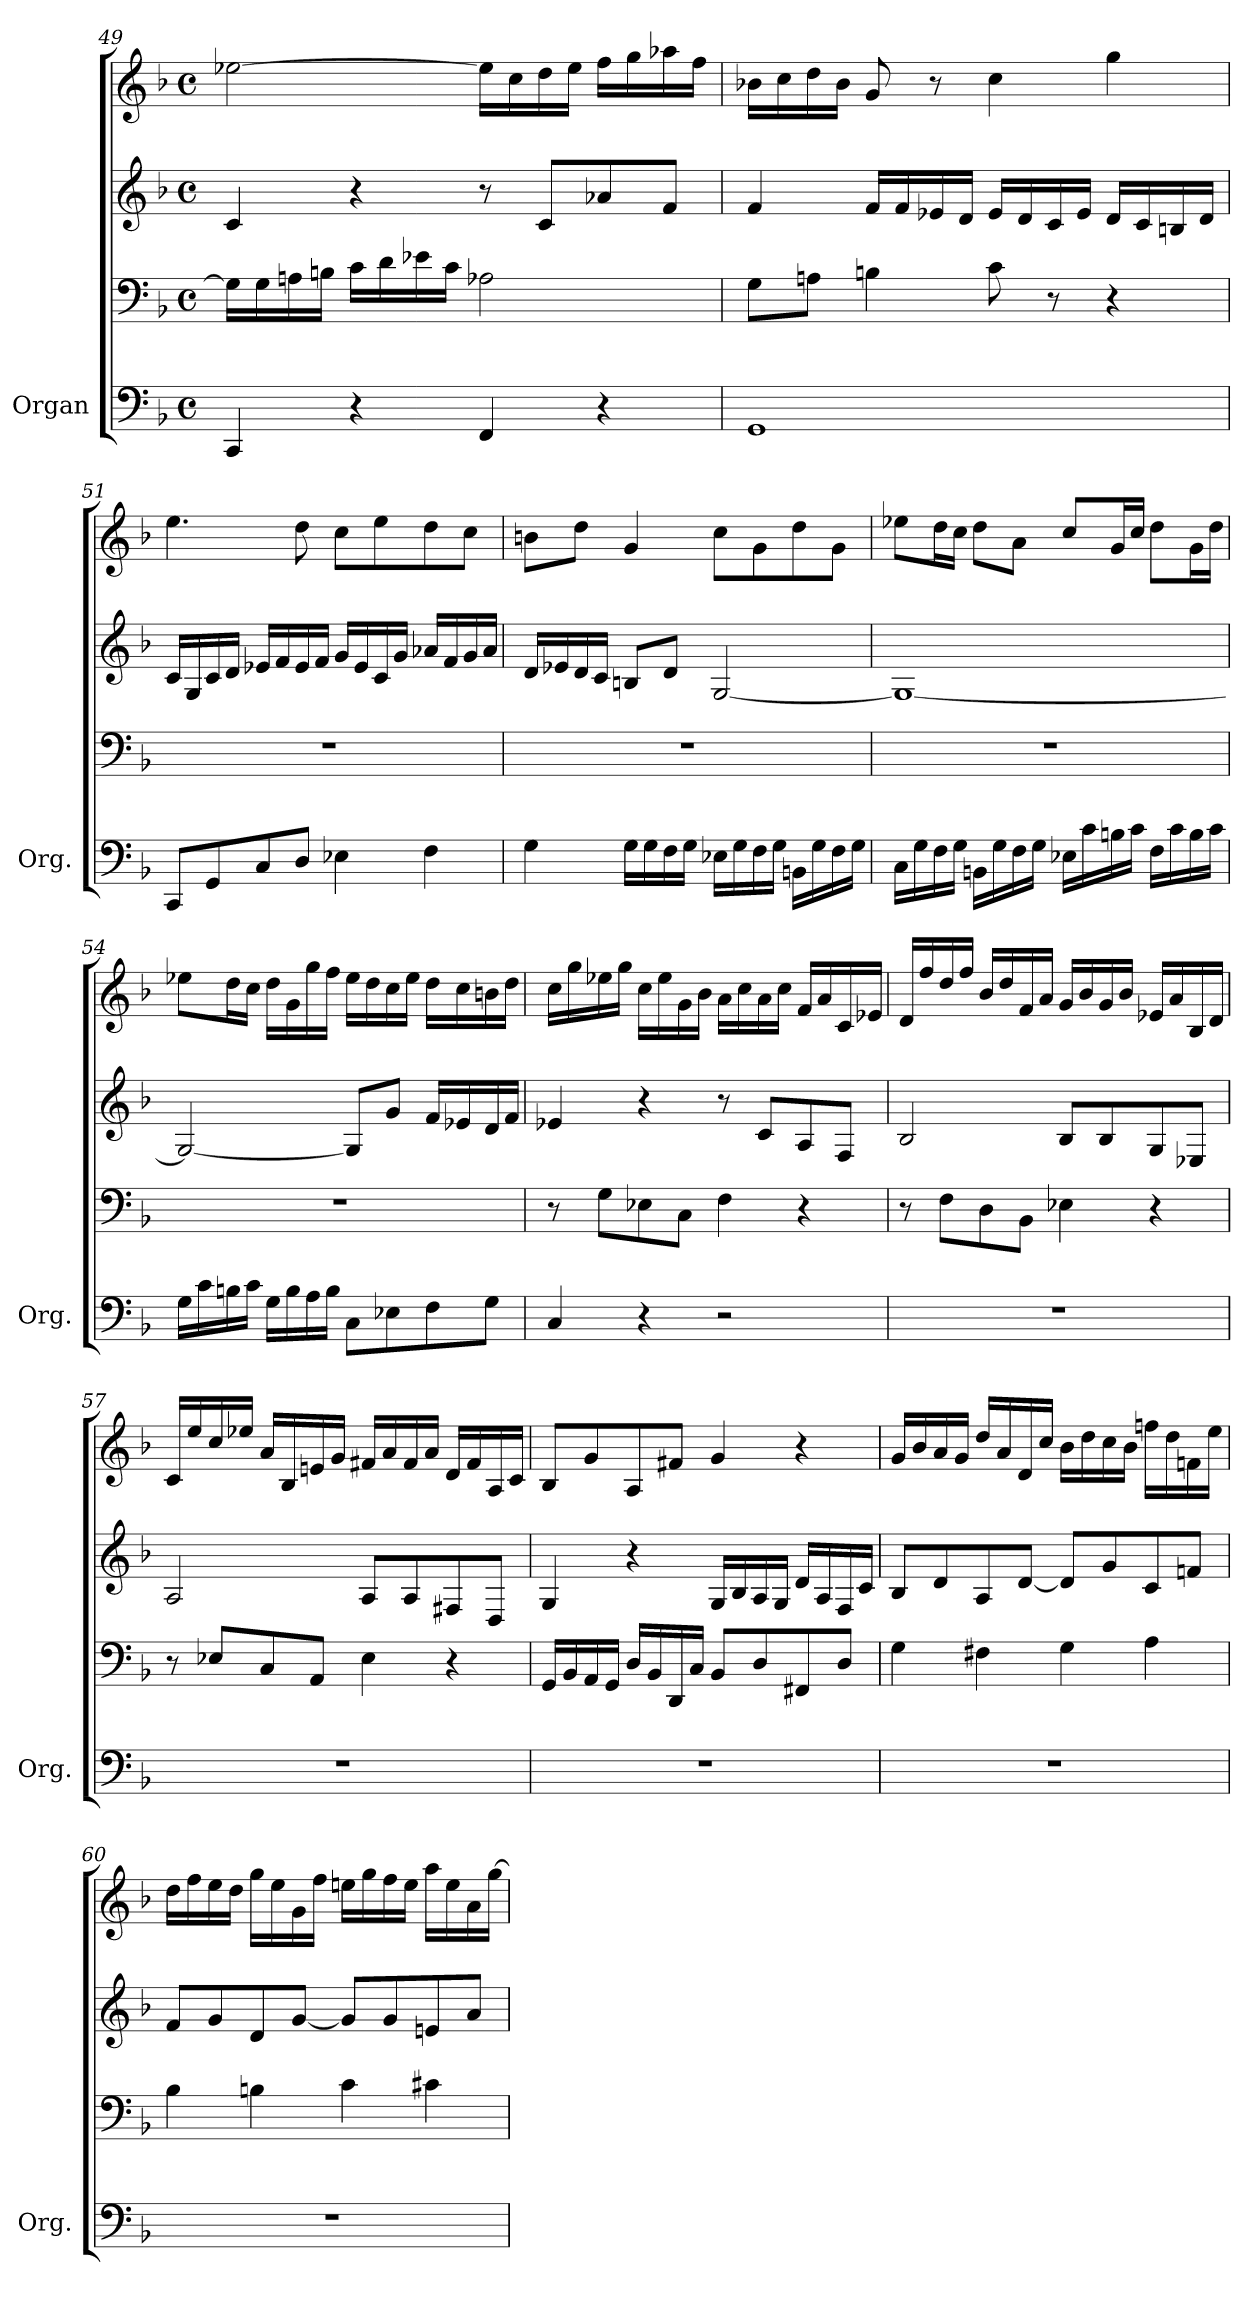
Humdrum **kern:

**kern	**kern	**kern	**kern
*part1	*part1	*part1	*part1
*staff4	*staff3	*staff2	*staff1
*I"Organ	*	*	*
*I'Org.	*	*	*
!!LO:LB:g=z
*clefF4	*clefF4	*clefG2	*clefG2
*k[b-]	*k[b-]	*k[b-]	*k[b-]
*M4/4	*M4/4	*M4/4	*M4/4
*met(c)	*met(c)	*met(c)	*met(c)
=49	=49	=49	=49
4CC/	16G\LL]	4c/	[2ee-X\
.	16G\	.	.
.	16An\	.	.
.	16Bn\JJ	.	.
4r	16c\LL	4r	.
.	16d\	.	.
.	16e-X\	.	.
.	16c\JJ	.	.
4FF/	2A-X\	8r	16ee-\LL]
.	.	.	16cc\
.	.	8c/L	16dd\
.	.	.	16ee-\JJ
4r	.	8a-X/	16ff\LL
.	.	.	16gg\
.	.	8f/J	16aa-X\
.	.	.	16ff\JJ
=50	=50	=50	=50
1GG	8G\L	4f/	16b-X\LL
.	.	.	16cc\
.	8An\J	.	16dd\
.	.	.	16b-\JJ
.	4Bn\	16f/LL	8g/
.	.	16f/	.
.	.	16e-X/	8r
.	.	16d/JJ	.
.	8c\	16e-/LL	4cc\
.	.	16d/	.
.	8r	16c/	.
.	.	16e-/JJ	.
.	4r	16d/LL	4gg\
.	.	16c/	.
.	.	16Bn/	.
.	.	16d/JJ	.
!!LO:PB:g=z
=51	=51	=51	=51
8CC/L	1r	16c/LL	4.ee\
.	.	16G/	.
8GG/	.	16c/	.
.	.	16d/JJ	.
8C/	.	16e-X/LL	.
.	.	16f/	.
8D/J	.	16e-/	8dd\
.	.	16f/JJ	.
4E-X\	.	16g/LL	8cc\L
.	.	16e-/	.
.	.	16c/	8ee\
.	.	16g/JJ	.
4F\	.	16a-X/LL	8dd\
.	.	16f/	.
.	.	16g/	8cc\J
.	.	16a-/JJ	.
=52	=52	=52	=52
4G\	1r	16d/LL	8bn\L
.	.	16e-X/	.
.	.	16d/	8dd\J
.	.	16c/JJ	.
16G\LL	.	8Bn/L	4g/
16G\	.	.	.
16F\	.	8d/J	.
16G\JJ	.	.	.
16E-X\LL	.	[2G/	8cc\L
16G\	.	.	.
16F\	.	.	8g\
16G\JJ	.	.	.
16BBn\LL	.	.	8dd\
16G\	.	.	.
16F\	.	.	8g\J
16G\JJ	.	.	.
!!LO:LB:g=z
=53	=53	=53	=53
16C\LL	1r	1G_	8ee-X\L
16G\	.	.	.
16F\	.	.	16dd\L
16G\JJ	.	.	16cc\JJ
16BBn\LL	.	.	8dd\L
16G\	.	.	.
16F\	.	.	8a\J
16G\JJ	.	.	.
16E-X\LL	.	.	8cc/L
16c\	.	.	.
16Bn\	.	.	16g/L
16c\JJ	.	.	16cc/JJ
16F\LL	.	.	8dd\L
16c\	.	.	.
16B\	.	.	16g\L
16c\JJ	.	.	16dd\JJ
=54	=54	=54	=54
16G\LL	1r	2G/_	8ee-X\L
16c\	.	.	.
16Bn\	.	.	16dd\L
16c\JJ	.	.	16cc\JJ
16G\LL	.	.	16dd\LL
16B\	.	.	16g\
16A\	.	.	16gg\
16B\JJ	.	.	16ff\JJ
8C\L	.	8G/L]	16ee-\LL
.	.	.	16dd\
8E-X\	.	8g/J	16cc\
.	.	.	16ee-\JJ
8F\	.	16f/LL	16dd\LL
.	.	16e-X/	16cc\
8G\J	.	16d/	16bn\
.	.	16f/JJ	16dd\JJ
!!LO:LB:g=z
=55	=55	=55	=55
4C/	8r	4e-X/	16cc\LL
.	.	.	16gg\
.	8G\L	.	16ee-X\
.	.	.	16gg\JJ
4r	8E-X\	4r	16cc\LL
.	.	.	16ee-\
.	8C\J	.	16g\
.	.	.	16b-\JJ
2r	4F\	8r	16a\LL
.	.	.	16cc\
.	.	8c/L	16a\
.	.	.	16cc\JJ
.	4r	8A/	16f/LL
.	.	.	16a/
.	.	8F/J	16c/
.	.	.	16e-X/JJ
=56	=56	=56	=56
1r	8r	2B-/	16d/LL
.	.	.	16ff/
.	8F\L	.	16dd/
.	.	.	16ff/JJ
.	8D\	.	16b-/LL
.	.	.	16dd/
.	8BB-\J	.	16f/
.	.	.	16a/JJ
.	4E-X\	8B-/L	16g/LL
.	.	.	16b-/
.	.	8B-/	16g/
.	.	.	16b-/JJ
.	4r	8G/	16e-X/LL
.	.	.	16a/
.	.	8E-X/J	16B-/
.	.	.	16d/JJ
!!LO:PB:g=z
=57	=57	=57	=57
1r	8r	2A/	16c/LL
.	.	.	16ee/
.	8E-X/L	.	16cc/
.	.	.	16ee-X/JJ
.	8C/	.	16a/LL
.	.	.	16B-/
.	8AA/J	.	16en/
.	.	.	16g/JJ
.	4E-\	8A/L	16f#X/LL
.	.	.	16a/
.	.	8A/	16f#/
.	.	.	16a/JJ
.	4r	8F#X/	16d/LL
.	.	.	16f#/
.	.	8D/J	16A/
.	.	.	16c/JJ
=58	=58	=58	=58
1r	16GG/LL	4G/	8B-/L
.	16BB-/	.	.
.	16AA/	.	8g/
.	16GG/JJ	.	.
.	16D/LL	4r	8A/
.	16BB-/	.	.
.	16DD/	.	8f#X/J
.	16C/JJ	.	.
.	8BB-/L	16G/LL	4g/
.	.	16B-/	.
.	8D/	16A/	.
.	.	16G/JJ	.
.	8FF#X/	16d/LL	4r
.	.	16A/	.
.	8D/J	16F/	.
.	.	16c/JJ	.
!!LO:LB:g=z
=59	=59	=59	=59
1r	4G\	8B-/L	16g/LL
.	.	.	16b-/
.	.	8d/	16a/
.	.	.	16g/JJ
.	4F#X\	8A/	16dd/LL
.	.	.	16a/
.	.	[8d/J	16d/
.	.	.	16cc/JJ
.	4G\	8d/L]	16b-\LL
.	.	.	16dd\
.	.	8g/	16cc\
.	.	.	16b-\JJ
.	4A\	8c/	16ffn\LL
.	.	.	16dd\
.	.	8fn/J	16fn\
.	.	.	16ee\JJ
=60	=60	=60	=60
1r	4B-\	8f/L	16dd\LL
.	.	.	16ff\
.	.	8g/	16ee\
.	.	.	16dd\JJ
.	4Bn\	8d/	16gg\LL
.	.	.	16ee\
.	.	[8g/J	16g\
.	.	.	16ff\JJ
.	4c\	8g/L]	16een\LL
.	.	.	16gg\
.	.	8g/	16ff\
.	.	.	16ee\JJ
.	4c#X\	8en/	16aa\LL
.	.	.	16ee\
.	.	8a/J	16a\
.	.	.	[16gg\JJ
=	=	=	=
*-	*-	*-	*-
